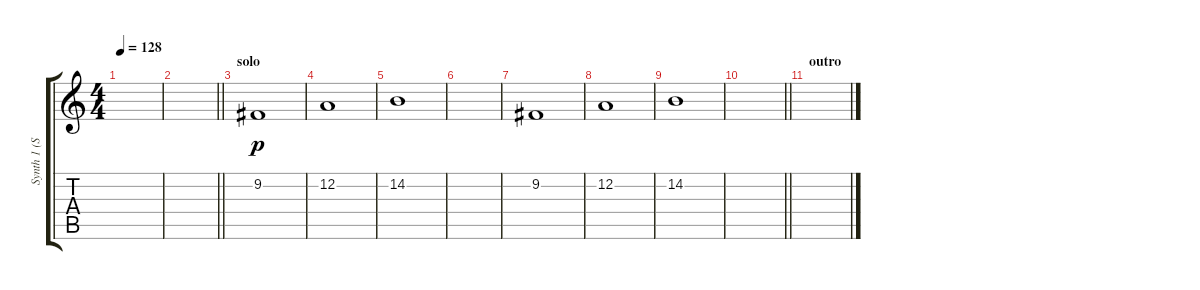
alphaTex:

\track ("Synth 1 (Semple)" "Synth 1 (S") {instrument stringensemble1}
\staff {score tabs}
\tuning (D4 A3 F3 C3 G2 C2) {hide}
\ts (4 4)
\tempo 128
\clef g2
\ks c
|
\barLineRight lightlight
|
\section ("" "solo")
9.2.1{dy p} |
12.2.1 |
14.2.1 |
|
9.2.1 |
12.2.1 |
14.2.1 |
\barLineRight lightlight
|
\section ("" "outro")
